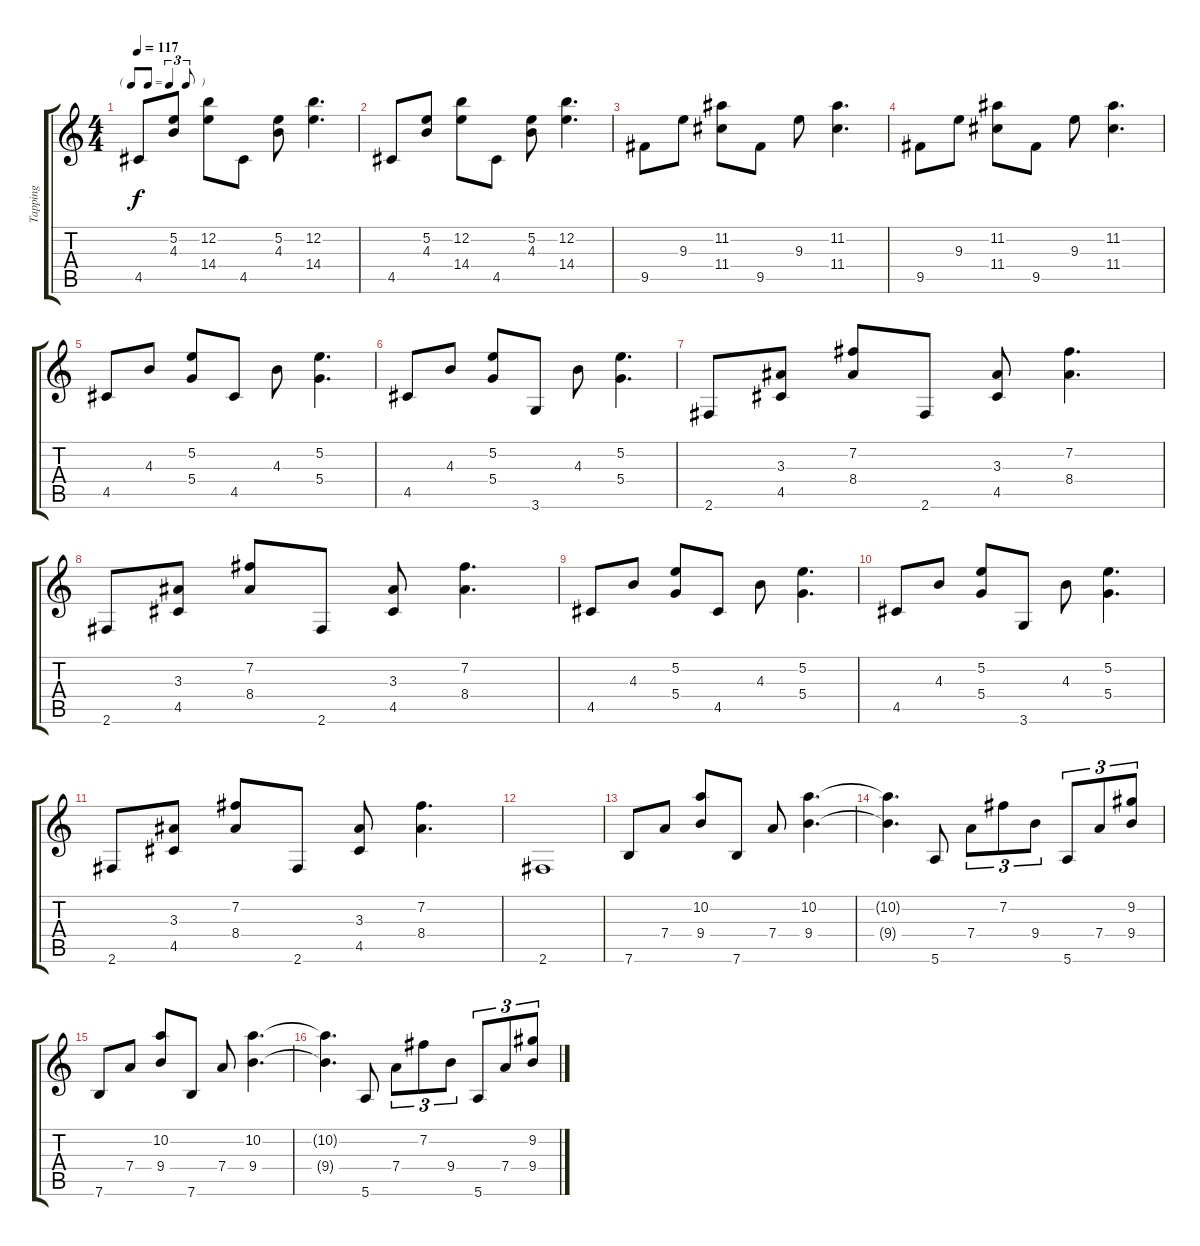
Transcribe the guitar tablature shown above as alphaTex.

\track ("Tapping" "Tapping") {instrument electricguitarjazz}
\staff {score tabs}
\tuning (E4 B3 G3 D3 A2 E2) {hide}
\ts (4 4)
\tf triplet8th
\tempo 117
\clef g2
\ks c
4.5.8{dy f} (5.2 4.3).8 (12.2 14.4).8 4.5.8 (5.2 4.3).8 (12.2 14.4).4{d} |
4.5.8 (5.2 4.3).8 (12.2 14.4).8 4.5.8 (5.2 4.3).8 (12.2 14.4).4{d} |
9.5.8 9.3.8 (11.2 11.4).8 9.5.8 9.3.8 (11.2 11.4).4{d} |
9.5.8 9.3.8 (11.2 11.4).8 9.5.8 9.3.8 (11.2 11.4).4{d} |
4.5.8 4.3.8 (5.2 5.4).8 4.5.8 4.3.8 (5.2 5.4).4{d} |
4.5.8 4.3.8 (5.2 5.4).8 3.6.8 4.3.8 (5.2 5.4).4{d} |
2.6.8 (3.3 4.5).8 (7.2 8.4).8 2.6.8 (3.3 4.5).8 (7.2 8.4).4{d} |
2.6.8 (3.3 4.5).8 (7.2 8.4).8 2.6.8 (3.3 4.5).8 (7.2 8.4).4{d} |
4.5.8 4.3.8 (5.2 5.4).8 4.5.8 4.3.8 (5.2 5.4).4{d} |
4.5.8 4.3.8 (5.2 5.4).8 3.6.8 4.3.8 (5.2 5.4).4{d} |
2.6.8 (3.3 4.5).8 (7.2 8.4).8 2.6.8 (3.3 4.5).8 (7.2 8.4).4{d} |
2.6.1 |
7.6.8 7.4.8 (10.2 9.4).8 7.6.8 7.4.8 (10.2 9.4).4{d} |
(10.2{t} 9.4{t}).4{d} 5.6.8 7.4.8{tu (3 2)} 7.2.8{tu (3 2)} 9.4.8{tu (3 2)} 5.6.8{tu (3 2)} 7.4.8{tu (3 2)} (9.2 9.4).8{tu (3 2)} |
7.6.8 7.4.8 (10.2 9.4).8 7.6.8 7.4.8 (10.2 9.4).4{d} |
(10.2{t} 9.4{t}).4{d} 5.6.8 7.4.8{tu (3 2)} 7.2.8{tu (3 2)} 9.4.8{tu (3 2)} 5.6.8{tu (3 2)} 7.4.8{tu (3 2)} (9.2 9.4).8{tu (3 2)}
